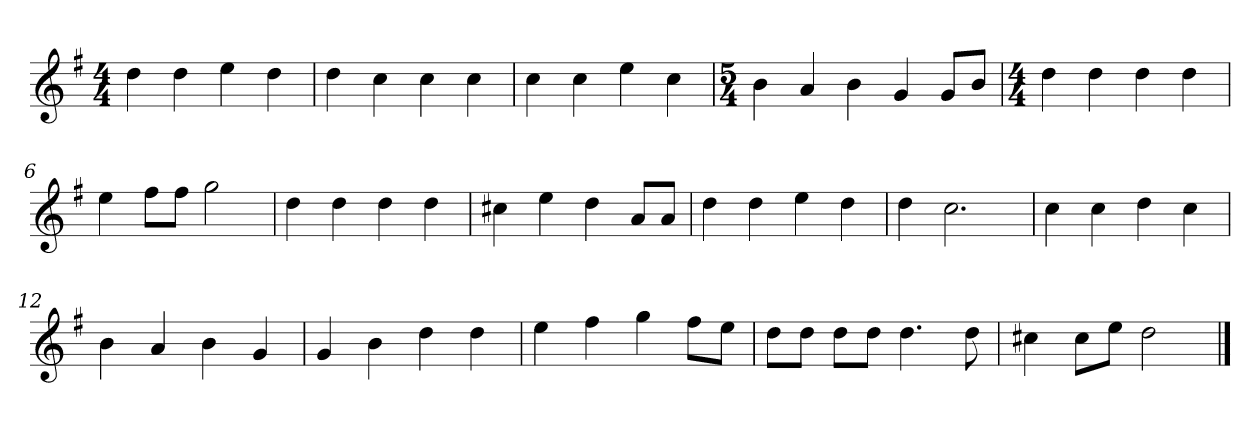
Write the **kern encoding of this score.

**kern
*part1
*staff1
*k[f#]
*M4/4
*MM120
=1
4dd
4dd
4ee
4dd
=2
4dd
4cc
4cc
4cc
=3
4cc
4cc
4ee
4cc
=4
*M5/4
4b
4a
4b
4g
8gL
8bJ
=5
*M4/4
4dd
4dd
4dd
4dd
=6
4ee
8ff#L
8ff#J
2gg
=7
4dd
4dd
4dd
4dd
=8
4cc#X
4ee
4dd
8aL
8aJ
=9
4dd
4dd
4ee
4dd
=10
4dd
2.cc
=11
4cc
4cc
4dd
4cc
=12
4b
4a
4b
4g
=13
4g
4b
4dd
4dd
=14
4ee
4ff#
4gg
8ff#L
8eeJ
=15
8ddL
8ddJ
8ddL
8ddJ
4.dd
8dd
=16
4cc#X
8cc#L
8eeJ
2dd
==
*-
